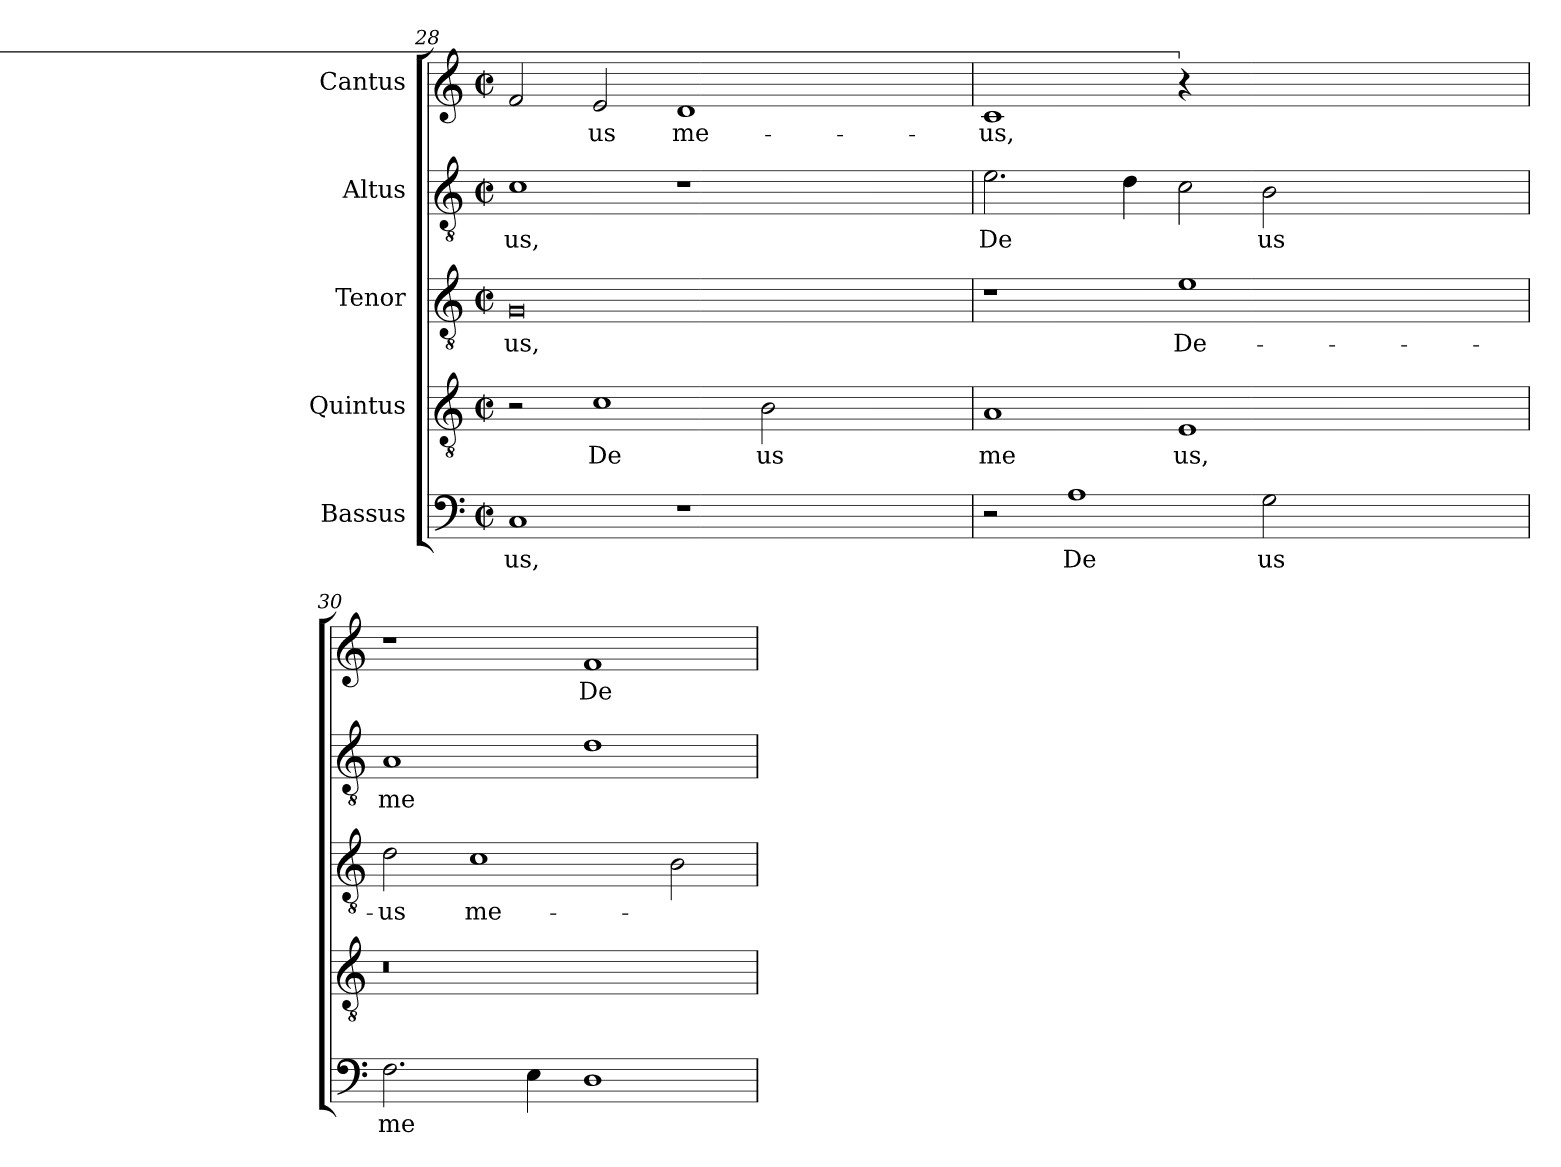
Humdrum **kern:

**kern	**text	**kern	**text	**kern	**text	**kern	**text	**kern	**text
*part5	*part5	*part4	*part4	*part3	*part3	*part2	*part2	*part1	*part1
*staff5	*staff5	*staff4	*staff4	*staff3	*staff3	*staff2	*staff2	*staff1	*staff1
*I"Bassus	*	*I"Quintus	*	*I"Tenor	*	*I"Altus	*	*I"Cantus	*
*clefF4	*	*clefGv2	*	*clefGv2	*	*clefGv2	*	*clefG2	*
*M2/2	*	*M2/2	*	*M2/2	*	*M2/2	*	*M2/2	*
*met(c|)	*	*met(c|)	*	*met(c|)	*	*met(c|)	*	*met(c|)	*
=28	=28	=28	=28	=28	=28	=28	=28	=28	=28
!	!LO:LY:b:cj	!	!	!	!LO:LY:b:cj	!	!LO:LY:b:cj	!	!
1C	us,	2r	.	0G	-us,	1c	us,	2f/	.
!	!	!	!LO:LY:b:cj	!	!	!	!	!	!LO:LY:b:cj
.	.	1c	De	.	.	.	.	2e/	-us
!LO:N:vis=1	!	!	!	!	!	!LO:N:vis=1	!	!	!LO:LY:b:cj
0r	.	.	.	.	.	0r	.	1d	me-
!	!	!	!LO:LY:b:cj	!	!	!	!	!	!
.	.	2B\	us	.	.	.	.	.	.
.	.	1ryy	.	1ryy	.	.	.	1ryy	.
=29	=29	=29	=29	=29	=29	=29	=29	=29	=29
!	!	!	!LO:LY:b:cj	!	!	!	!LO:LY:b	!	!LO:LY:b:cj
2r	.	1A	me	1r	.	2.e\	De	1c	-us,
!	!LO:LY:b:cj	!	!	!	!	!	!	!	!
1A	De	.	.	.	.	.	.	.	.
.	.	.	.	.	.	4d\	.	.	.
!	!	!	!LO:LY:b:cj	!	!LO:LY:b:cj	!	!	!LO:N:vis=1	!
.	.	1E	us,	1e	De-	2c\	.	4%9r	.
!	!LO:LY:b:cj	!	!	!	!	!	!LO:LY:b:cj	!	!
2G\	us	.	.	.	.	2B\	us	.	.
1ryy	.	1ryy	.	1ryy	.	1ryy	.	.	.
4ryy	.	4ryy	.	4ryy	.	4ryy	.	.	.
=30	=30	=30	=30	=30	=30	=30	=30	=30	=30
!	!LO:LY:b	!	!	!	!LO:LY:b:cj	!	!LO:LY:b:cj	!	!
2.F\	me	0r	.	2d\	-us	1A	me	1r	.
!	!	!	!	!	!LO:LY:b:cj	!	!	!	!
.	.	.	.	1c	me-	.	.	.	.
4E\	.	.	.	.	.	.	.	.	.
!	!	!	!	!	!	!	!	!	!LO:LY:b:cj
1D	.	.	.	.	.	1d	.	1f	De-
.	.	.	.	2B\	.	.	.	.	.
=	=	=	=	=	=	=	=	=	=
*-	*-	*-	*-	*-	*-	*-	*-	*-	*-
